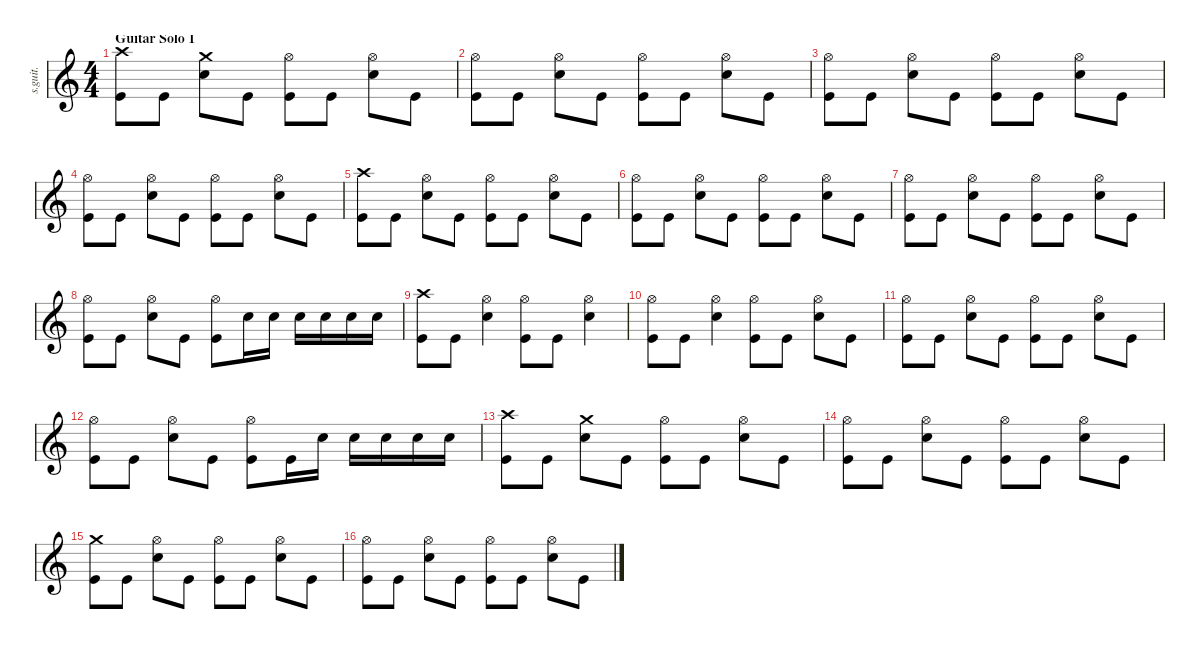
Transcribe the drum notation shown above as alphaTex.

\defaultSystemsLayout 4
\hideDynamics
\bracketExtendMode nobrackets
\track ("Bill Ward - Drums" "s.guit.") {instrument percussion}
\staff {score}
\articulation defaults
\ts (4 4)
\section ("" "Guitar Solo 1")
\tempo (168 hide)
\clef g2
\ks c
("Crash high (hit)" "Kick (hit)").8{lyrics (0 "") lyrics (1 "") lyrics (2 "") lyrics (3 "") lyrics (4 "") dy f} "Kick (hit)".8{lyrics (0 "") lyrics (1 "") lyrics (2 "") lyrics (3 "") lyrics (4 "")} ("Crash medium (hit)" "Snare (hit) 2").8{lyrics (0 "") lyrics (1 "") lyrics (2 "") lyrics (3 "") lyrics (4 "")} "Kick (hit)".8{lyrics (0 "") lyrics (1 "") lyrics (2 "") lyrics (3 "") lyrics (4 "")} ("Hi-Hat (open)" "Kick (hit)").8{lyrics (0 "") lyrics (1 "") lyrics (2 "") lyrics (3 "") lyrics (4 "")} "Kick (hit)".8{lyrics (0 "") lyrics (1 "") lyrics (2 "") lyrics (3 "") lyrics (4 "")} ("Hi-Hat (open)" "Snare (hit) 2").8{lyrics (0 "") lyrics (1 "") lyrics (2 "") lyrics (3 "") lyrics (4 "")} "Kick (hit)".8{lyrics (0 "") lyrics (1 "") lyrics (2 "") lyrics (3 "") lyrics (4 "")} |
("Hi-Hat (open)" "Kick (hit)").8{lyrics (0 "") lyrics (1 "") lyrics (2 "") lyrics (3 "") lyrics (4 "")} "Kick (hit)".8{lyrics (0 "") lyrics (1 "") lyrics (2 "") lyrics (3 "") lyrics (4 "")} ("Hi-Hat (open)" "Snare (hit) 2").8{lyrics (0 "") lyrics (1 "") lyrics (2 "") lyrics (3 "") lyrics (4 "")} "Kick (hit)".8{lyrics (0 "") lyrics (1 "") lyrics (2 "") lyrics (3 "") lyrics (4 "")} ("Hi-Hat (open)" "Kick (hit)").8{lyrics (0 "") lyrics (1 "") lyrics (2 "") lyrics (3 "") lyrics (4 "")} "Kick (hit)".8{lyrics (0 "") lyrics (1 "") lyrics (2 "") lyrics (3 "") lyrics (4 "")} ("Hi-Hat (open)" "Snare (hit) 2").8{lyrics (0 "") lyrics (1 "") lyrics (2 "") lyrics (3 "") lyrics (4 "")} "Kick (hit)".8{lyrics (0 "") lyrics (1 "") lyrics (2 "") lyrics (3 "") lyrics (4 "")} |
("Hi-Hat (open)" "Kick (hit)").8{lyrics (0 "") lyrics (1 "") lyrics (2 "") lyrics (3 "") lyrics (4 "")} "Kick (hit)".8{lyrics (0 "") lyrics (1 "") lyrics (2 "") lyrics (3 "") lyrics (4 "")} ("Hi-Hat (open)" "Snare (hit) 2").8{lyrics (0 "") lyrics (1 "") lyrics (2 "") lyrics (3 "") lyrics (4 "")} "Kick (hit)".8{lyrics (0 "") lyrics (1 "") lyrics (2 "") lyrics (3 "") lyrics (4 "")} ("Hi-Hat (open)" "Kick (hit)").8{lyrics (0 "") lyrics (1 "") lyrics (2 "") lyrics (3 "") lyrics (4 "")} "Kick (hit)".8{lyrics (0 "") lyrics (1 "") lyrics (2 "") lyrics (3 "") lyrics (4 "")} ("Hi-Hat (open)" "Snare (hit) 2").8{lyrics (0 "") lyrics (1 "") lyrics (2 "") lyrics (3 "") lyrics (4 "")} "Kick (hit)".8{lyrics (0 "") lyrics (1 "") lyrics (2 "") lyrics (3 "") lyrics (4 "")} |
("Hi-Hat (open)" "Kick (hit)").8{lyrics (0 "") lyrics (1 "") lyrics (2 "") lyrics (3 "") lyrics (4 "")} "Kick (hit)".8{lyrics (0 "") lyrics (1 "") lyrics (2 "") lyrics (3 "") lyrics (4 "")} ("Hi-Hat (open)" "Snare (hit) 2").8{lyrics (0 "") lyrics (1 "") lyrics (2 "") lyrics (3 "") lyrics (4 "")} "Kick (hit)".8{lyrics (0 "") lyrics (1 "") lyrics (2 "") lyrics (3 "") lyrics (4 "")} ("Hi-Hat (open)" "Kick (hit)").8{lyrics (0 "") lyrics (1 "") lyrics (2 "") lyrics (3 "") lyrics (4 "")} "Kick (hit)".8{lyrics (0 "") lyrics (1 "") lyrics (2 "") lyrics (3 "") lyrics (4 "")} ("Hi-Hat (open)" "Snare (hit) 2").8{lyrics (0 "") lyrics (1 "") lyrics (2 "") lyrics (3 "") lyrics (4 "")} "Kick (hit)".8{lyrics (0 "") lyrics (1 "") lyrics (2 "") lyrics (3 "") lyrics (4 "")} |
("Crash high (hit)" "Kick (hit)").8{lyrics (0 "") lyrics (1 "") lyrics (2 "") lyrics (3 "") lyrics (4 "")} "Kick (hit)".8{lyrics (0 "") lyrics (1 "") lyrics (2 "") lyrics (3 "") lyrics (4 "")} ("Hi-Hat (open)" "Snare (hit) 2").8{lyrics (0 "") lyrics (1 "") lyrics (2 "") lyrics (3 "") lyrics (4 "")} "Kick (hit)".8{lyrics (0 "") lyrics (1 "") lyrics (2 "") lyrics (3 "") lyrics (4 "")} ("Hi-Hat (open)" "Kick (hit)").8{lyrics (0 "") lyrics (1 "") lyrics (2 "") lyrics (3 "") lyrics (4 "")} "Kick (hit)".8{lyrics (0 "") lyrics (1 "") lyrics (2 "") lyrics (3 "") lyrics (4 "")} ("Hi-Hat (open)" "Snare (hit) 2").8{lyrics (0 "") lyrics (1 "") lyrics (2 "") lyrics (3 "") lyrics (4 "")} "Kick (hit)".8{lyrics (0 "") lyrics (1 "") lyrics (2 "") lyrics (3 "") lyrics (4 "")} |
("Hi-Hat (open)" "Kick (hit)").8{lyrics (0 "") lyrics (1 "") lyrics (2 "") lyrics (3 "") lyrics (4 "")} "Kick (hit)".8{lyrics (0 "") lyrics (1 "") lyrics (2 "") lyrics (3 "") lyrics (4 "")} ("Hi-Hat (open)" "Snare (hit) 2").8{lyrics (0 "") lyrics (1 "") lyrics (2 "") lyrics (3 "") lyrics (4 "")} "Kick (hit)".8{lyrics (0 "") lyrics (1 "") lyrics (2 "") lyrics (3 "") lyrics (4 "")} ("Hi-Hat (open)" "Kick (hit)").8{lyrics (0 "") lyrics (1 "") lyrics (2 "") lyrics (3 "") lyrics (4 "")} "Kick (hit)".8{lyrics (0 "") lyrics (1 "") lyrics (2 "") lyrics (3 "") lyrics (4 "")} ("Hi-Hat (open)" "Snare (hit) 2").8{lyrics (0 "") lyrics (1 "") lyrics (2 "") lyrics (3 "") lyrics (4 "")} "Kick (hit)".8{lyrics (0 "") lyrics (1 "") lyrics (2 "") lyrics (3 "") lyrics (4 "")} |
("Hi-Hat (open)" "Kick (hit)").8{lyrics (0 "") lyrics (1 "") lyrics (2 "") lyrics (3 "") lyrics (4 "")} "Kick (hit)".8{lyrics (0 "") lyrics (1 "") lyrics (2 "") lyrics (3 "") lyrics (4 "")} ("Hi-Hat (open)" "Snare (hit) 2").8{lyrics (0 "") lyrics (1 "") lyrics (2 "") lyrics (3 "") lyrics (4 "")} "Kick (hit)".8{lyrics (0 "") lyrics (1 "") lyrics (2 "") lyrics (3 "") lyrics (4 "")} ("Hi-Hat (open)" "Kick (hit)").8{lyrics (0 "") lyrics (1 "") lyrics (2 "") lyrics (3 "") lyrics (4 "")} "Kick (hit)".8{lyrics (0 "") lyrics (1 "") lyrics (2 "") lyrics (3 "") lyrics (4 "")} ("Hi-Hat (open)" "Snare (hit) 2").8{lyrics (0 "") lyrics (1 "") lyrics (2 "") lyrics (3 "") lyrics (4 "")} "Kick (hit)".8{lyrics (0 "") lyrics (1 "") lyrics (2 "") lyrics (3 "") lyrics (4 "")} |
("Hi-Hat (open)" "Kick (hit)").8{lyrics (0 "") lyrics (1 "") lyrics (2 "") lyrics (3 "") lyrics (4 "")} "Kick (hit)".8{lyrics (0 "") lyrics (1 "") lyrics (2 "") lyrics (3 "") lyrics (4 "")} ("Hi-Hat (open)" "Snare (hit) 2").8{lyrics (0 "") lyrics (1 "") lyrics (2 "") lyrics (3 "") lyrics (4 "")} "Kick (hit)".8{lyrics (0 "") lyrics (1 "") lyrics (2 "") lyrics (3 "") lyrics (4 "")} ("Hi-Hat (open)" "Kick (hit)").8{lyrics (0 "") lyrics (1 "") lyrics (2 "") lyrics (3 "") lyrics (4 "")} "Snare (hit) 2".16{lyrics (0 "") lyrics (1 "") lyrics (2 "") lyrics (3 "") lyrics (4 "")} "Snare (hit) 2".16{lyrics (0 "") lyrics (1 "") lyrics (2 "") lyrics (3 "") lyrics (4 "")} "Snare (hit) 2".16{lyrics (0 "") lyrics (1 "") lyrics (2 "") lyrics (3 "") lyrics (4 "")} "Snare (hit) 2".16{lyrics (0 "") lyrics (1 "") lyrics (2 "") lyrics (3 "") lyrics (4 "")} "Snare (hit) 2".16{lyrics (0 "") lyrics (1 "") lyrics (2 "") lyrics (3 "") lyrics (4 "")} "Snare (hit) 2".16{lyrics (0 "") lyrics (1 "") lyrics (2 "") lyrics (3 "") lyrics (4 "")} |
("Crash high (hit)" "Kick (hit)").8{lyrics (0 "") lyrics (1 "") lyrics (2 "") lyrics (3 "") lyrics (4 "")} "Kick (hit)".8{lyrics (0 "") lyrics (1 "") lyrics (2 "") lyrics (3 "") lyrics (4 "")} ("Hi-Hat (open)" "Snare (hit) 2").4{lyrics (0 "") lyrics (1 "") lyrics (2 "") lyrics (3 "") lyrics (4 "")} ("Hi-Hat (open)" "Kick (hit)").8{lyrics (0 "") lyrics (1 "") lyrics (2 "") lyrics (3 "") lyrics (4 "")} "Kick (hit)".8{lyrics (0 "") lyrics (1 "") lyrics (2 "") lyrics (3 "") lyrics (4 "")} ("Hi-Hat (open)" "Snare (hit) 2").4{lyrics (0 "") lyrics (1 "") lyrics (2 "") lyrics (3 "") lyrics (4 "")} |
("Hi-Hat (open)" "Kick (hit)").8{lyrics (0 "") lyrics (1 "") lyrics (2 "") lyrics (3 "") lyrics (4 "")} "Kick (hit)".8{lyrics (0 "") lyrics (1 "") lyrics (2 "") lyrics (3 "") lyrics (4 "")} ("Hi-Hat (open)" "Snare (hit) 2").4{lyrics (0 "") lyrics (1 "") lyrics (2 "") lyrics (3 "") lyrics (4 "")} ("Hi-Hat (open)" "Kick (hit)").8{lyrics (0 "") lyrics (1 "") lyrics (2 "") lyrics (3 "") lyrics (4 "")} "Kick (hit)".8{lyrics (0 "") lyrics (1 "") lyrics (2 "") lyrics (3 "") lyrics (4 "")} ("Hi-Hat (open)" "Snare (hit) 2").8{lyrics (0 "") lyrics (1 "") lyrics (2 "") lyrics (3 "") lyrics (4 "")} "Kick (hit)".8{lyrics (0 "") lyrics (1 "") lyrics (2 "") lyrics (3 "") lyrics (4 "")} |
("Hi-Hat (open)" "Kick (hit)").8{lyrics (0 "") lyrics (1 "") lyrics (2 "") lyrics (3 "") lyrics (4 "")} "Kick (hit)".8{lyrics (0 "") lyrics (1 "") lyrics (2 "") lyrics (3 "") lyrics (4 "")} ("Hi-Hat (open)" "Snare (hit) 2").8{lyrics (0 "") lyrics (1 "") lyrics (2 "") lyrics (3 "") lyrics (4 "")} "Kick (hit)".8{lyrics (0 "") lyrics (1 "") lyrics (2 "") lyrics (3 "") lyrics (4 "")} ("Hi-Hat (open)" "Kick (hit)").8{lyrics (0 "") lyrics (1 "") lyrics (2 "") lyrics (3 "") lyrics (4 "")} "Kick (hit)".8{lyrics (0 "") lyrics (1 "") lyrics (2 "") lyrics (3 "") lyrics (4 "")} ("Hi-Hat (open)" "Snare (hit) 2").8{lyrics (0 "") lyrics (1 "") lyrics (2 "") lyrics (3 "") lyrics (4 "")} "Kick (hit)".8{lyrics (0 "") lyrics (1 "") lyrics (2 "") lyrics (3 "") lyrics (4 "")} |
("Hi-Hat (open)" "Kick (hit)").8{lyrics (0 "") lyrics (1 "") lyrics (2 "") lyrics (3 "") lyrics (4 "")} "Kick (hit)".8{lyrics (0 "") lyrics (1 "") lyrics (2 "") lyrics (3 "") lyrics (4 "")} ("Hi-Hat (open)" "Snare (hit) 2").8{lyrics (0 "") lyrics (1 "") lyrics (2 "") lyrics (3 "") lyrics (4 "")} "Kick (hit)".8{lyrics (0 "") lyrics (1 "") lyrics (2 "") lyrics (3 "") lyrics (4 "")} ("Hi-Hat (open)" "Kick (hit)").8{lyrics (0 "") lyrics (1 "") lyrics (2 "") lyrics (3 "") lyrics (4 "")} "Kick (hit)".16{lyrics (0 "") lyrics (1 "") lyrics (2 "") lyrics (3 "") lyrics (4 "")} "Snare (hit) 2".16{lyrics (0 "") lyrics (1 "") lyrics (2 "") lyrics (3 "") lyrics (4 "")} "Snare (hit) 2".16{lyrics (0 "") lyrics (1 "") lyrics (2 "") lyrics (3 "") lyrics (4 "")} "Snare (hit) 2".16{lyrics (0 "") lyrics (1 "") lyrics (2 "") lyrics (3 "") lyrics (4 "")} "Snare (hit) 2".16{lyrics (0 "") lyrics (1 "") lyrics (2 "") lyrics (3 "") lyrics (4 "")} "Snare (hit) 2".16{lyrics (0 "") lyrics (1 "") lyrics (2 "") lyrics (3 "") lyrics (4 "")} |
("Crash high (hit)" "Kick (hit)").8{lyrics (0 "") lyrics (1 "") lyrics (2 "") lyrics (3 "") lyrics (4 "")} "Kick (hit)".8{lyrics (0 "") lyrics (1 "") lyrics (2 "") lyrics (3 "") lyrics (4 "")} ("Crash medium (hit)" "Snare (hit) 2").8{lyrics (0 "") lyrics (1 "") lyrics (2 "") lyrics (3 "") lyrics (4 "")} "Kick (hit)".8{lyrics (0 "") lyrics (1 "") lyrics (2 "") lyrics (3 "") lyrics (4 "")} ("Hi-Hat (open)" "Kick (hit)").8{lyrics (0 "") lyrics (1 "") lyrics (2 "") lyrics (3 "") lyrics (4 "")} "Kick (hit)".8{lyrics (0 "") lyrics (1 "") lyrics (2 "") lyrics (3 "") lyrics (4 "")} ("Hi-Hat (open)" "Snare (hit) 2").8{lyrics (0 "") lyrics (1 "") lyrics (2 "") lyrics (3 "") lyrics (4 "")} "Kick (hit)".8{lyrics (0 "") lyrics (1 "") lyrics (2 "") lyrics (3 "") lyrics (4 "")} |
("Hi-Hat (open)" "Kick (hit)").8{lyrics (0 "") lyrics (1 "") lyrics (2 "") lyrics (3 "") lyrics (4 "")} "Kick (hit)".8{lyrics (0 "") lyrics (1 "") lyrics (2 "") lyrics (3 "") lyrics (4 "")} ("Hi-Hat (open)" "Snare (hit) 2").8{lyrics (0 "") lyrics (1 "") lyrics (2 "") lyrics (3 "") lyrics (4 "")} "Kick (hit)".8{lyrics (0 "") lyrics (1 "") lyrics (2 "") lyrics (3 "") lyrics (4 "")} ("Hi-Hat (open)" "Kick (hit)").8{lyrics (0 "") lyrics (1 "") lyrics (2 "") lyrics (3 "") lyrics (4 "")} "Kick (hit)".8{lyrics (0 "") lyrics (1 "") lyrics (2 "") lyrics (3 "") lyrics (4 "")} ("Hi-Hat (open)" "Snare (hit) 2").8{lyrics (0 "") lyrics (1 "") lyrics (2 "") lyrics (3 "") lyrics (4 "")} "Kick (hit)".8{lyrics (0 "") lyrics (1 "") lyrics (2 "") lyrics (3 "") lyrics (4 "")} |
("Crash medium (hit)" "Kick (hit)").8{lyrics (0 "") lyrics (1 "") lyrics (2 "") lyrics (3 "") lyrics (4 "")} "Kick (hit)".8{lyrics (0 "") lyrics (1 "") lyrics (2 "") lyrics (3 "") lyrics (4 "")} ("Hi-Hat (open)" "Snare (hit) 2").8{lyrics (0 "") lyrics (1 "") lyrics (2 "") lyrics (3 "") lyrics (4 "")} "Kick (hit)".8{lyrics (0 "") lyrics (1 "") lyrics (2 "") lyrics (3 "") lyrics (4 "")} ("Hi-Hat (open)" "Kick (hit)").8{lyrics (0 "") lyrics (1 "") lyrics (2 "") lyrics (3 "") lyrics (4 "")} "Kick (hit)".8{lyrics (0 "") lyrics (1 "") lyrics (2 "") lyrics (3 "") lyrics (4 "")} ("Hi-Hat (open)" "Snare (hit) 2").8{lyrics (0 "") lyrics (1 "") lyrics (2 "") lyrics (3 "") lyrics (4 "")} "Kick (hit)".8{lyrics (0 "") lyrics (1 "") lyrics (2 "") lyrics (3 "") lyrics (4 "")} |
("Hi-Hat (open)" "Kick (hit)").8{lyrics (0 "") lyrics (1 "") lyrics (2 "") lyrics (3 "") lyrics (4 "")} "Kick (hit)".8{lyrics (0 "") lyrics (1 "") lyrics (2 "") lyrics (3 "") lyrics (4 "")} ("Hi-Hat (open)" "Snare (hit) 2").8{lyrics (0 "") lyrics (1 "") lyrics (2 "") lyrics (3 "") lyrics (4 "")} "Kick (hit)".8{lyrics (0 "") lyrics (1 "") lyrics (2 "") lyrics (3 "") lyrics (4 "")} ("Hi-Hat (open)" "Kick (hit)").8{lyrics (0 "") lyrics (1 "") lyrics (2 "") lyrics (3 "") lyrics (4 "")} "Kick (hit)".8{lyrics (0 "") lyrics (1 "") lyrics (2 "") lyrics (3 "") lyrics (4 "")} ("Hi-Hat (open)" "Snare (hit) 2").8{lyrics (0 "") lyrics (1 "") lyrics (2 "") lyrics (3 "") lyrics (4 "")} "Kick (hit)".8{lyrics (0 "") lyrics (1 "") lyrics (2 "") lyrics (3 "") lyrics (4 "")}
